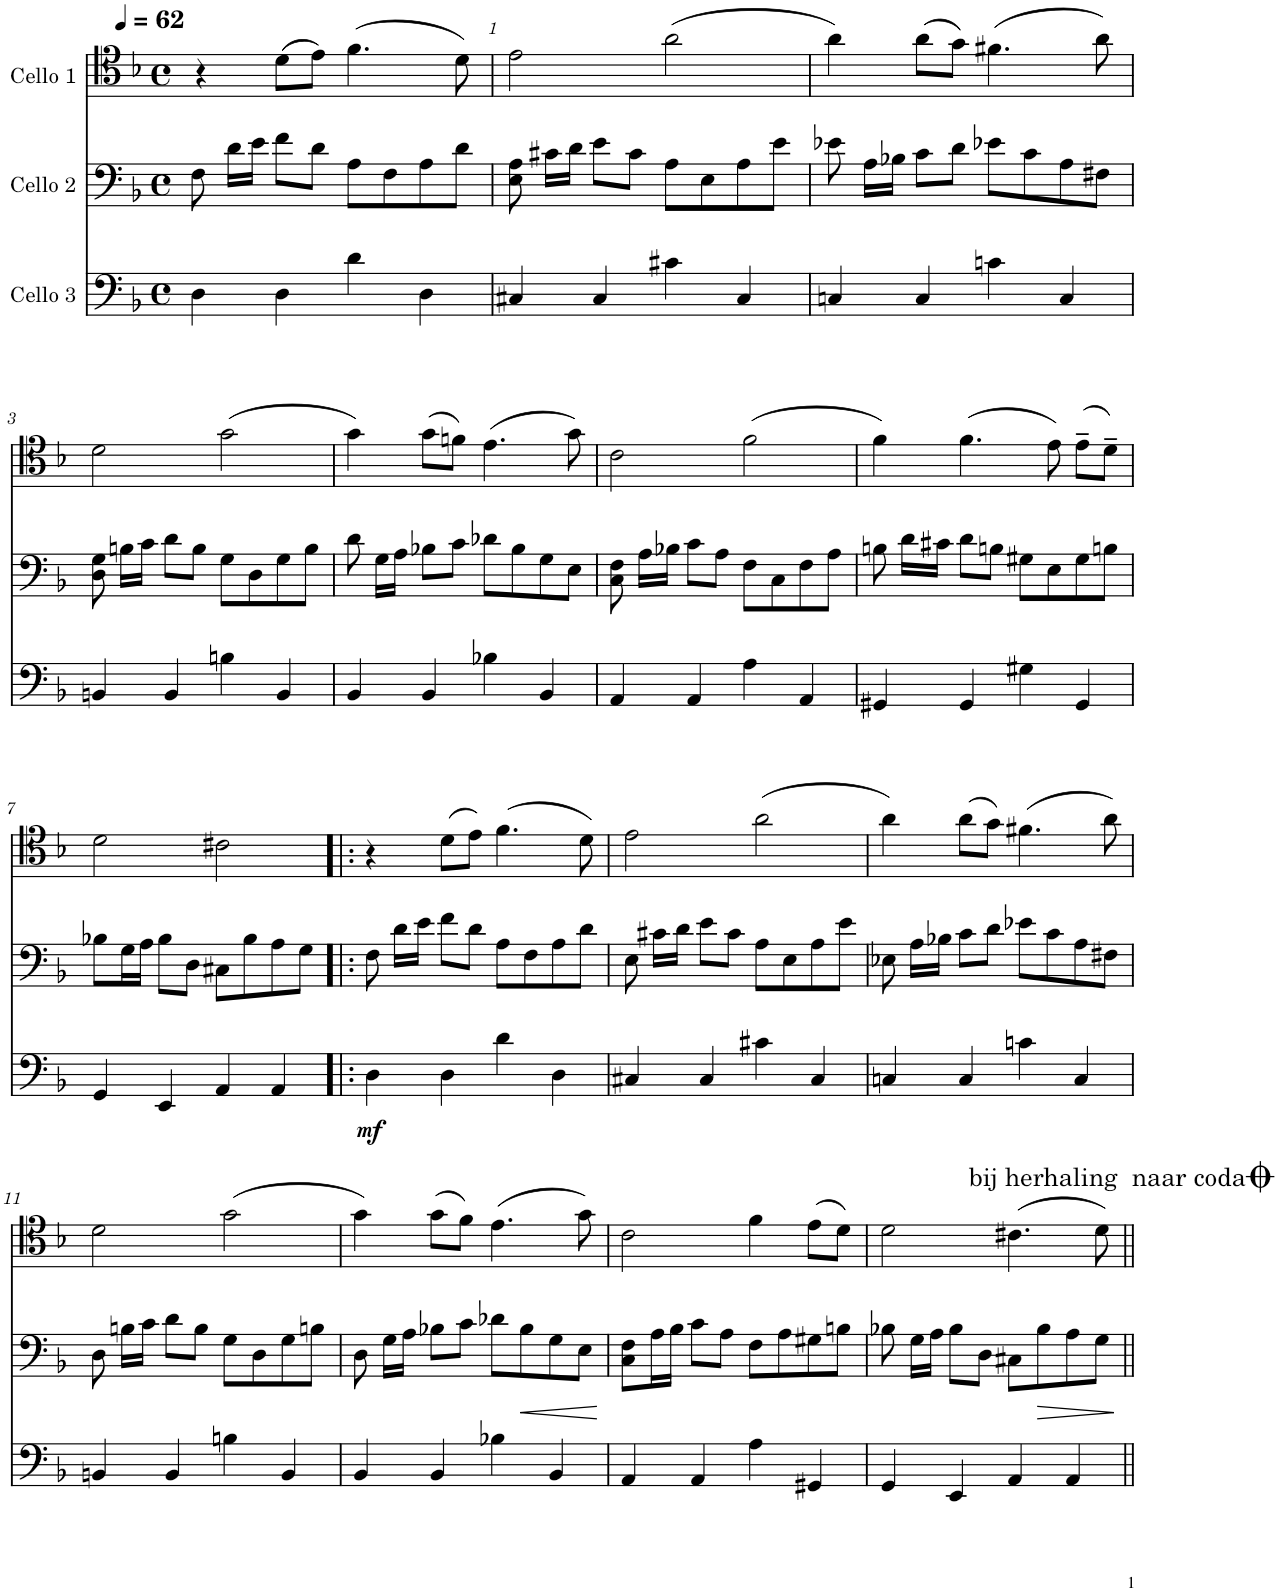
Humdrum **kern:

**kern	**dynam	**kern	**dynam	**kern
*part3	*part3	*part2	*part2	*part1
*staff3	*staff3	*staff2	*staff2	*staff1
*I"Cello 3	*	*I"Cello 2	*	*I"Cello 1
*clefF4	*	*clefF4	*	*clefC4
*k[b-]	*	*k[b-]	*	*k[b-]
*M4/4	*	*M4/4	*	*M4/4
*met(c)	*	*met(c)	*	*met(c)
*MM62	*	*MM62	*	*MM62
=	=	=	=	=
4D\	.	8F\	.	4r
.	.	16d\LL	.	.
.	.	16e\JJ	.	.
4D\	.	8f\L	.	(8d\L
.	.	8d\J	.	8e\J)
4d\	.	8A\L	.	(4.f\
.	.	8F\	.	.
4D\	.	8A\	.	.
.	.	8d\J	.	8d\)
=1	=1	=1	=1	=1
4C#X/	.	8E\ 8A\	.	2e\
.	.	16c#X\LL	.	.
.	.	16d\JJ	.	.
4C#/	.	8e\L	.	.
.	.	8c#\J	.	.
4c#X\	.	8A\L	.	(2a\
.	.	8E\	.	.
4C#/	.	8A\	.	.
.	.	8e\J	.	.
=2	=2	=2	=2	=2
4Cn/	.	8e-X\	.	4a\)
.	.	16A\LL	.	.
.	.	16B-X\JJ	.	.
4C/	.	8c\L	.	(8a\L
.	.	8d\J	.	8g\J)
4cn\	.	8e-X\L	.	(4.f#X\
.	.	8c\	.	.
4C/	.	8A\	.	.
.	.	8F#X\J	.	8a\)
!!LO:LB:g=z
=3	=3	=3	=3	=3
4BBn/	.	8D\ 8G\	.	2d\
.	.	16Bn\LL	.	.
.	.	16c\JJ	.	.
4BB/	.	8d\L	.	.
.	.	8B\J	.	.
4Bn\	.	8G\L	.	(2g\
.	.	8D\	.	.
4BB/	.	8G\	.	.
.	.	8B\J	.	.
=4	=4	=4	=4	=4
4BB-/	.	8d\	.	4g\)
.	.	16G\LL	.	.
.	.	16A\JJ	.	.
4BB-/	.	8B-X\L	.	(8g\L
.	.	8c\J	.	8fn\J)
4B-X\	.	8d-X\L	.	(4.e\
.	.	8B-\	.	.
4BB-/	.	8G\	.	.
.	.	8E\J	.	8g\)
=5	=5	=5	=5	=5
4AA/	.	8C\ 8F\	.	2c\
.	.	16A\LL	.	.
.	.	16B-X\JJ	.	.
4AA/	.	8c\L	.	.
.	.	8A\J	.	.
4A\	.	8F\L	.	(2f\
.	.	8C\	.	.
4AA/	.	8F\	.	.
.	.	8A\J	.	.
=6	=6	=6	=6	=6
4GG#X/	.	8Bn\	.	4f\)
.	.	16d\LL	.	.
.	.	16c#X\JJ	.	.
4GG#/	.	8d\L	.	(4.f\
.	.	8Bn\J	.	.
4G#X\	.	8G#X\L	.	.
.	.	8E\	.	8e\)
4GG#/	.	8G#\	.	(8e~\L
.	.	8Bn\J	.	8d~\J)
!!LO:LB:g=z
=7	=7	=7	=7	=7
4GG/	.	8B-X\L	.	2d\
.	.	16G\L	.	.
.	.	16A\JJ	.	.
4EE/	.	8B-\L	.	.
.	.	8D\J	.	.
4AA/	.	8C#X\L	.	2c#X\
.	.	8B-\	.	.
4AA/	.	8A\	.	.
.	.	8G\J	.	.
=8!|:	=8!|:	=8!|:	=8!|:	=8!|:
!	!LO:DY:b	!	!	!
4D\	mf	8F\	.	4r
.	.	16d\LL	.	.
.	.	16e\JJ	.	.
4D\	.	8f\L	.	(8d\L
.	.	8d\J	.	8e\J)
4d\	.	8A\L	.	(4.f\
.	.	8F\	.	.
4D\	.	8A\	.	.
.	.	8d\J	.	8d\)
=9	=9	=9	=9	=9
4C#X/	.	8E\	.	2e\
.	.	16c#X\LL	.	.
.	.	16d\JJ	.	.
4C#/	.	8e\L	.	.
.	.	8c#\J	.	.
4c#X\	.	8A\L	.	(2a\
.	.	8E\	.	.
4C#/	.	8A\	.	.
.	.	8e\J	.	.
=10	=10	=10	=10	=10
4Cn/	.	8E-X\	.	4a\)
.	.	16A\LL	.	.
.	.	16B-X\JJ	.	.
4C/	.	8c\L	.	(8a\L
.	.	8d\J	.	8g\J)
4cn\	.	8e-X\L	.	(4.f#X\
.	.	8c\	.	.
4C/	.	8A\	.	.
.	.	8F#X\J	.	8a\)
!!LO:LB:g=z
=11	=11	=11	=11	=11
4BBn/	.	8D\	.	2d\
.	.	16Bn\LL	.	.
.	.	16c\JJ	.	.
4BB/	.	8d\L	.	.
.	.	8B\J	.	.
4Bn\	.	8G\L	.	(2g\
.	.	8D\	.	.
4BB/	.	8G\	.	.
.	.	8Bn\J	.	.
=12	=12	=12	=12	=12
4BB-/	.	8D\	.	4g\)
.	.	16G\LL	.	.
.	.	16A\JJ	.	.
4BB-/	.	8B-X\L	.	(8g\L
.	.	8c\J	.	8f\J)
4B-X\	.	8d-X\L	.	(4.e\
!	!	!	!LO:HP:b	!
.	.	8B-\	<	.
4BB-/	.	8G\	.	.
.	.	8E\J	.	8g\)
.	.	.	[	.
=13	=13	=13	=13	=13
4AA/	.	8C\ 8F\L	.	2c\
.	.	16A\L	.	.
.	.	16B-\JJ	.	.
4AA/	.	8c\L	.	.
.	.	8A\J	.	.
4A\	.	8F\L	.	4f\
.	.	8A\	.	.
4GG#X/	.	8G#X\	.	(8e\L
.	.	8Bn\J	.	8d\J)
=14	=14	=14	=14	=14
4GG/	.	8B-X\	.	2d\
.	.	16G\LL	.	.
.	.	16A\JJ	.	.
4EE/	.	8B-\L	.	.
.	.	8D\J	.	.
4AA/	.	8C#X\L	.	(4.c#X\
!	!	!	!LO:HP:b	!
.	.	8B-\	>	.
4AA/	.	8A\	.	.
.	.	8G\J	.	8d\)
.	.	.	]	.
=||	=||	=||	=||	=||
*-	*-	*-	*-	*-
